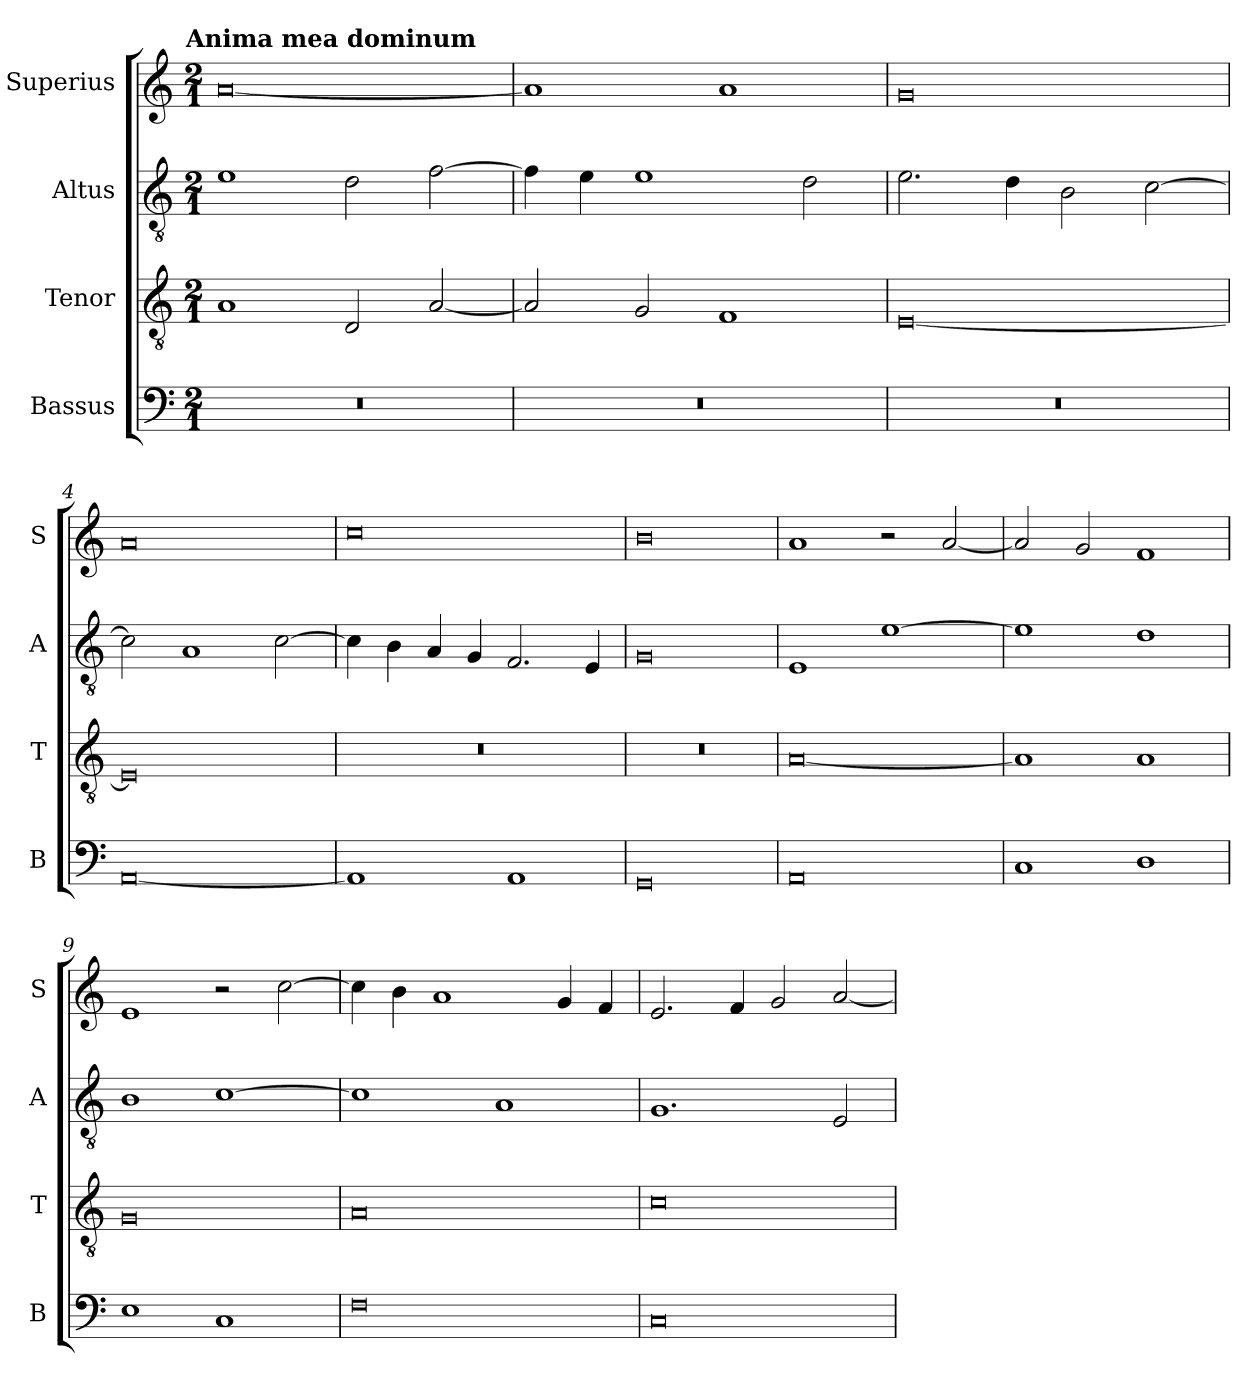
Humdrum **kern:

**kern	**kern	**kern	**kern
*part4	*part3	*part2	*part1
*staff4	*staff3	*staff2	*staff1
*I"Bassus	*I"Tenor	*I"Altus	*I"Superius
*I'B	*I'T	*I'A	*I'S
*clefF4	*clefGv2	*clefGv2	*clefG2
*k[]	*k[]	*k[]	*k[]
!!LO:TX:omd:t=Anima mea dominum
*M2/1	*M2/1	*M2/1	*M2/1
=1	=1	=1	=1
0r	1A	1e	[0a
.	2D/	2d\	.
.	[2A/	[2f\	.
=2	=2	=2	=2
0r	2A/]	4f\]	1a]
.	.	4e\	.
.	2G/	1e	.
.	1F	.	1a
.	.	2d\	.
=3	=3	=3	=3
0r	[0E	2.e\	0g
.	.	4d\	.
.	.	2B\	.
.	.	[2c\	.
=4	=4	=4	=4
[0AA	0E]	2c\]	0a
.	.	1A	.
.	.	[2c\	.
=5	=5	=5	=5
1AA]	0r	4c\]	0cc
.	.	4B\	.
.	.	4A/	.
.	.	4G/	.
1AA	.	2.F/	.
.	.	4E/	.
=6	=6	=6	=6
0GG	0r	0G	0b
=7	=7	=7	=7
0AA	[0A	1E	1a
.	.	[1e	2r
.	.	.	[2a/
=8	=8	=8	=8
1C	1A]	1e]	2a/]
.	.	.	2g/
1D	1A	1d	1f
=9	=9	=9	=9
1E	0G	1B	1e
1C	.	[1c	2r
.	.	.	[2cc\
=10	=10	=10	=10
0F	0A	1c]	4cc\]
.	.	.	4b\
.	.	.	1a
.	.	1A	.
.	.	.	4g/
.	.	.	4f/
=11	=11	=11	=11
0C	0c	1.G	2.e/
.	.	.	4f/
.	.	.	2g/
.	.	2E/	[2a/
=	=	=	=
*-	*-	*-	*-
